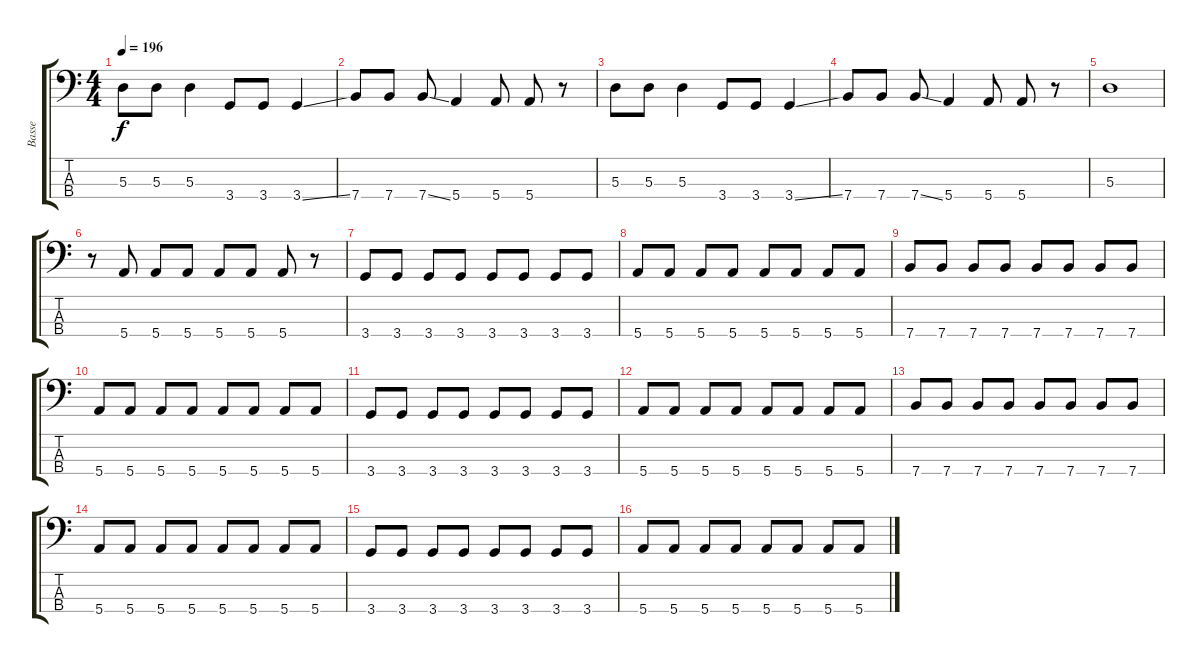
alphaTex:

\track ("Basse" "Basse") {instrument electricbassfinger}
\staff {score tabs}
\tuning (G2 D2 A1 E1) {hide}
\ts (4 4)
\tempo 196
\clef f4
\ks c
5.3.8{dy f} 5.3.8 5.3.4 3.4.8 3.4.8 3.4{ss}.4 |
7.4.8 7.4.8 7.4{ss}.8 5.4.4 5.4.8 5.4.8 r.8 |
5.3.8 5.3.8 5.3.4 3.4.8 3.4.8 3.4{ss}.4 |
7.4.8 7.4.8 7.4{ss}.8 5.4.4 5.4.8 5.4.8 r.8 |
5.3.1 |
r.8 5.4.8 5.4.8 5.4.8 5.4.8 5.4.8 5.4.8 r.8 |
3.4.8 3.4.8 3.4.8 3.4.8 3.4.8 3.4.8 3.4.8 3.4.8 |
5.4.8 5.4.8 5.4.8 5.4.8 5.4.8 5.4.8 5.4.8 5.4.8 |
7.4.8 7.4.8 7.4.8 7.4.8 7.4.8 7.4.8 7.4.8 7.4.8 |
5.4.8 5.4.8 5.4.8 5.4.8 5.4.8 5.4.8 5.4.8 5.4.8 |
3.4.8 3.4.8 3.4.8 3.4.8 3.4.8 3.4.8 3.4.8 3.4.8 |
5.4.8 5.4.8 5.4.8 5.4.8 5.4.8 5.4.8 5.4.8 5.4.8 |
7.4.8 7.4.8 7.4.8 7.4.8 7.4.8 7.4.8 7.4.8 7.4.8 |
5.4.8 5.4.8 5.4.8 5.4.8 5.4.8 5.4.8 5.4.8 5.4.8 |
3.4.8 3.4.8 3.4.8 3.4.8 3.4.8 3.4.8 3.4.8 3.4.8 |
5.4.8 5.4.8 5.4.8 5.4.8 5.4.8 5.4.8 5.4.8 5.4.8
